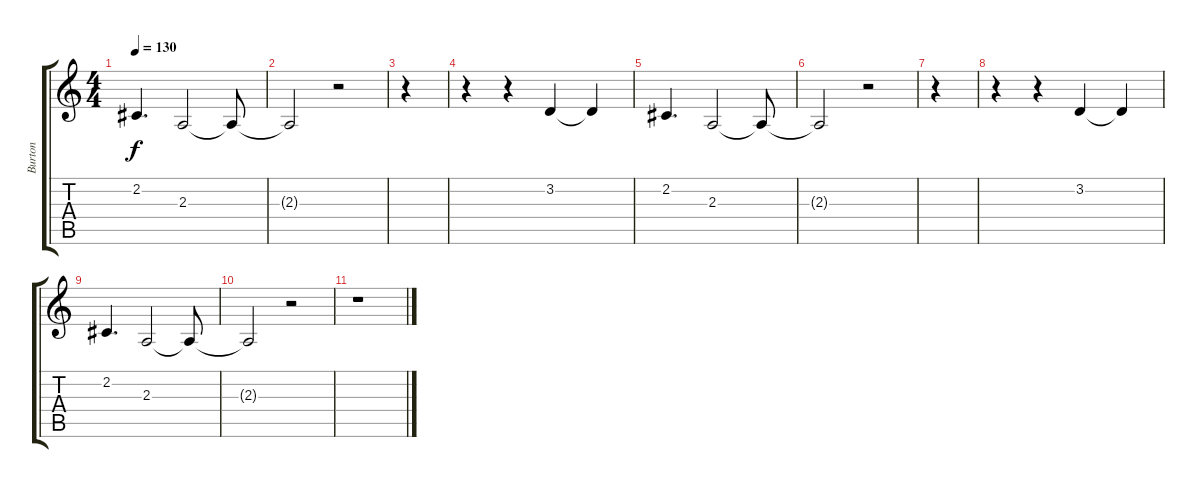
\track ("Burton" "Burton") {instrument whistle}
\staff {score tabs}
\tuning (E4 B3 G3 D3 A2 E2) {hide}
\ts (4 4)
\tempo 130
\clef g2
\ks c
2.2.4{d dy f} 2.3.2 2.3{t}.8 |
2.3{t}.2 r.2 |
r.4 |
r.4 r.4 3.2.4 3.2{t}.4 |
2.2.4{d} 2.3.2 2.3{t}.8 |
2.3{t}.2 r.2 |
r.4 |
r.4 r.4 3.2.4 3.2{t}.4 |
2.2.4{d} 2.3.2 2.3{t}.8 |
2.3{t}.2 r.2 |
r.1
